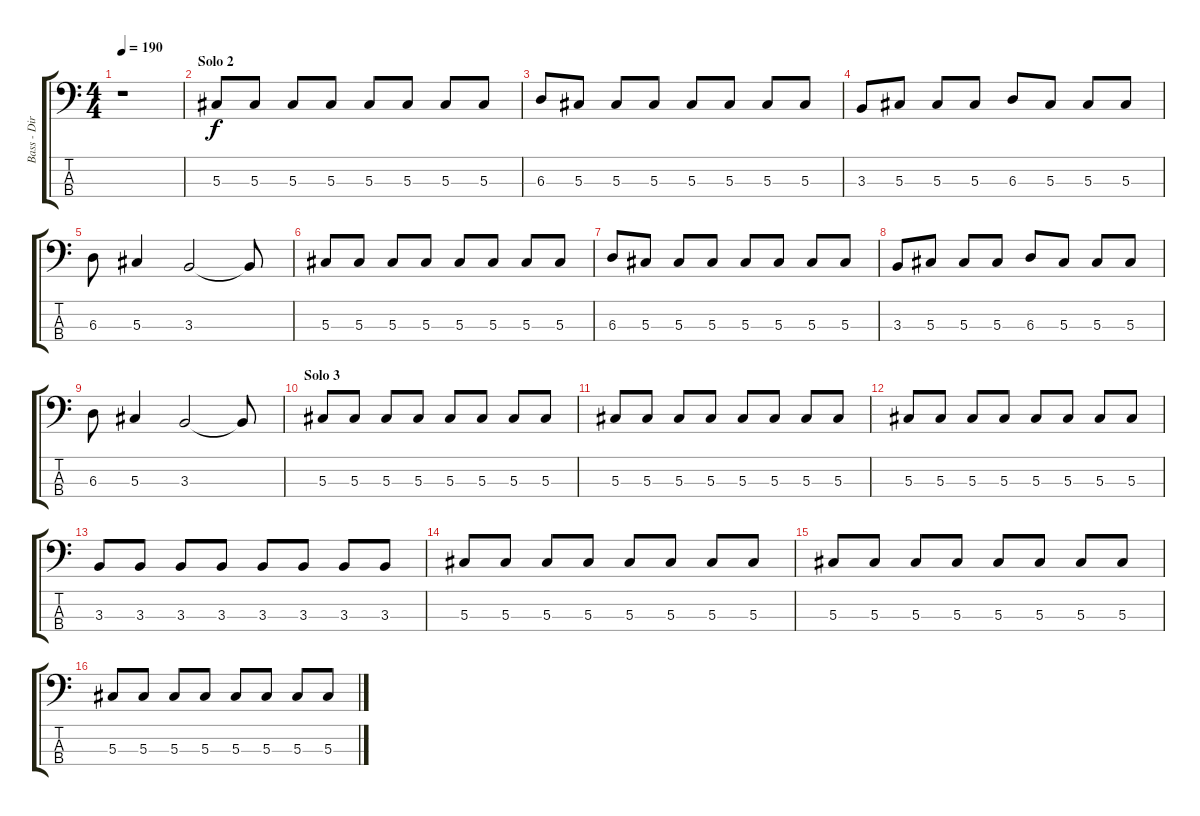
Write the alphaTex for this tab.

\track ("Bass - Dirk Schlächter" "Bass - Dir") {instrument electricbassfinger}
\staff {score tabs}
\tuning (Gb2 Db2 Ab1 Eb1) {hide}
\ts (4 4)
\tempo 190
\clef f4
\ks c
r.1{dy f} |
\section ("" "Solo 2")
5.3.8 5.3.8 5.3.8 5.3.8 5.3.8 5.3.8 5.3.8 5.3.8 |
6.3.8 5.3.8 5.3.8 5.3.8 5.3.8 5.3.8 5.3.8 5.3.8 |
3.3.8 5.3.8 5.3.8 5.3.8 6.3.8 5.3.8 5.3.8 5.3.8 |
6.3.8 5.3.4 3.3.2 3.3{t}.8 |
5.3.8 5.3.8 5.3.8 5.3.8 5.3.8 5.3.8 5.3.8 5.3.8 |
6.3.8 5.3.8 5.3.8 5.3.8 5.3.8 5.3.8 5.3.8 5.3.8 |
3.3.8 5.3.8 5.3.8 5.3.8 6.3.8 5.3.8 5.3.8 5.3.8 |
6.3.8 5.3.4 3.3.2 3.3{t}.8 |
\section ("" "Solo 3")
5.3.8 5.3.8 5.3.8 5.3.8 5.3.8 5.3.8 5.3.8 5.3.8 |
5.3.8 5.3.8 5.3.8 5.3.8 5.3.8 5.3.8 5.3.8 5.3.8 |
5.3.8 5.3.8 5.3.8 5.3.8 5.3.8 5.3.8 5.3.8 5.3.8 |
3.3.8 3.3.8 3.3.8 3.3.8 3.3.8 3.3.8 3.3.8 3.3.8 |
5.3.8 5.3.8 5.3.8 5.3.8 5.3.8 5.3.8 5.3.8 5.3.8 |
5.3.8 5.3.8 5.3.8 5.3.8 5.3.8 5.3.8 5.3.8 5.3.8 |
5.3.8 5.3.8 5.3.8 5.3.8 5.3.8 5.3.8 5.3.8 5.3.8
